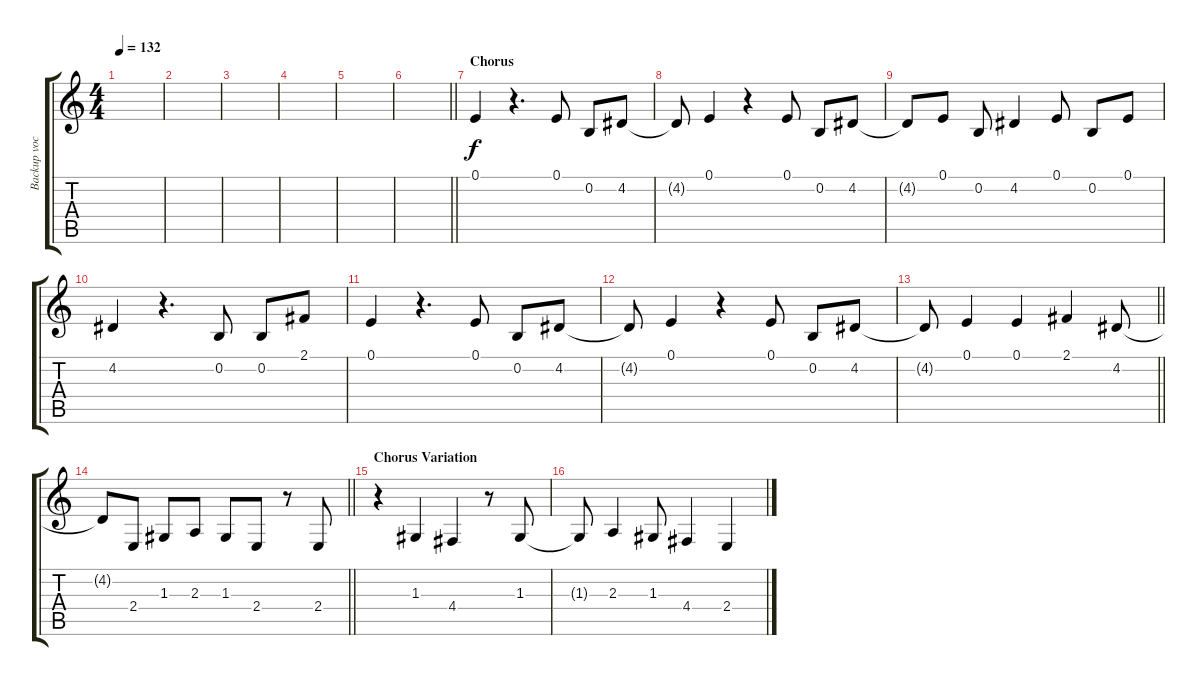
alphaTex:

\track ("Backup vocals" "Backup voc") {instrument baritonesax}
\staff {score tabs}
\tuning (E4 B3 G3 D3 A2 E2) {hide}
\ts (4 4)
\tempo 132
\clef g2
\ks c
|
|
|
|
|
\barLineRight lightlight
|
\section ("" "Chorus")
0.1.4 r.4{d} 0.1.8 0.2.8 4.2.8 |
4.2{t}.8 0.1.4 r.4 0.1.8 0.2.8 4.2.8 |
4.2{t}.8 0.1.8 0.2.8 4.2.4 0.1.8 0.2.8 0.1.8 |
4.2.4 r.4{d} 0.2.8 0.2.8 2.1.8 |
0.1.4 r.4{d} 0.1.8 0.2.8 4.2.8 |
4.2{t}.8 0.1.4 r.4 0.1.8 0.2.8 4.2.8 |
\barLineRight lightlight
4.2{t}.8 0.1.4 0.1.4 2.1.4 4.2.8 |
\barLineRight lightlight
4.2{t}.8 2.4.8 1.3.8 2.3.8 1.3.8 2.4.8 r.8 2.4.8 |
\section ("" "Chorus Variation")
r.4 1.3.4{volume 13} 4.4.4 r.8 1.3.8 |
1.3{t}.8 2.3.4 1.3.8 4.4.4 2.4.4
